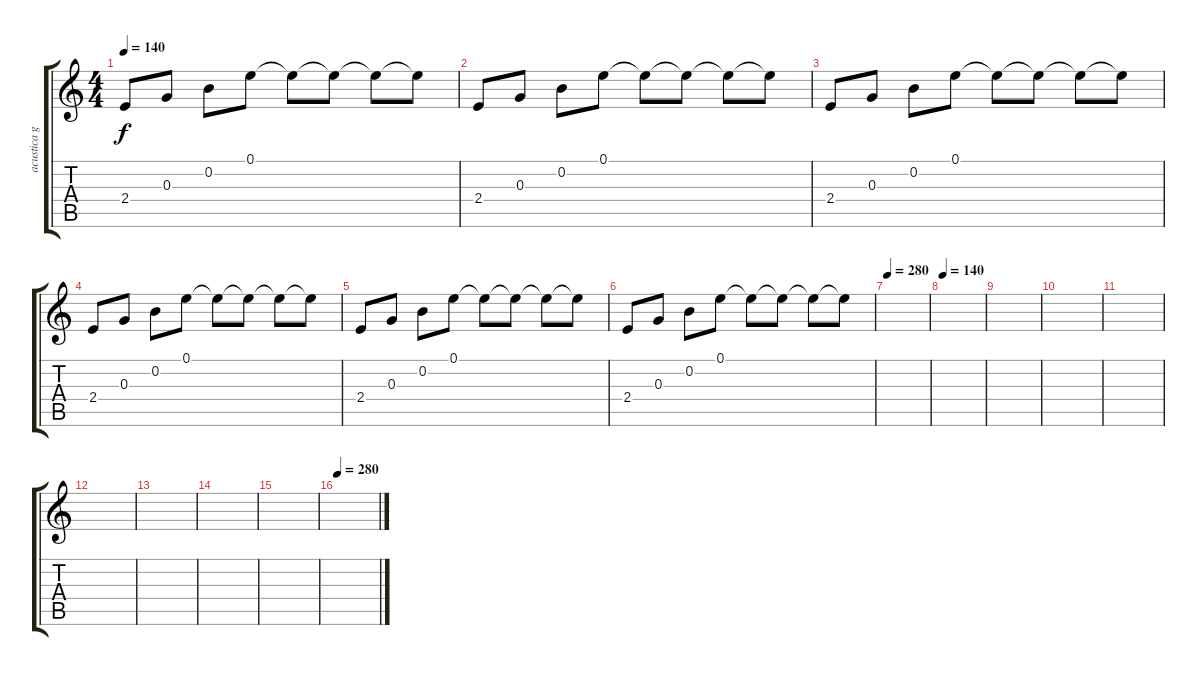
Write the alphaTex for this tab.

\track ("acustica guitarre" "acustica g") {instrument acousticguitarsteel}
\staff {score tabs}
\tuning (E4 B3 G3 D3 A2 E2) {hide}
\ts (4 4)
\tempo 140
\clef g2
\ks c
2.4.8{dy f} 0.3.8 0.2.8 0.1.8 0.1{t}.8 0.1{t}.8 0.1{t}.8 0.1{t}.8 |
2.4.8 0.3.8 0.2.8 0.1.8 0.1{t}.8 0.1{t}.8 0.1{t}.8 0.1{t}.8 |
2.4.8 0.3.8 0.2.8 0.1.8 0.1{t}.8 0.1{t}.8 0.1{t}.8 0.1{t}.8 |
2.4.8 0.3.8 0.2.8 0.1.8 0.1{t}.8 0.1{t}.8 0.1{t}.8 0.1{t}.8 |
2.4.8 0.3.8 0.2.8 0.1.8 0.1{t}.8 0.1{t}.8 0.1{t}.8 0.1{t}.8 |
2.4.8 0.3.8 0.2.8 0.1.8 0.1{t}.8 0.1{t}.8 0.1{t}.8 0.1{t}.8 |
\tempo 280
|
\tempo 140
|
|
|
|
|
|
|
|
\tempo 280
